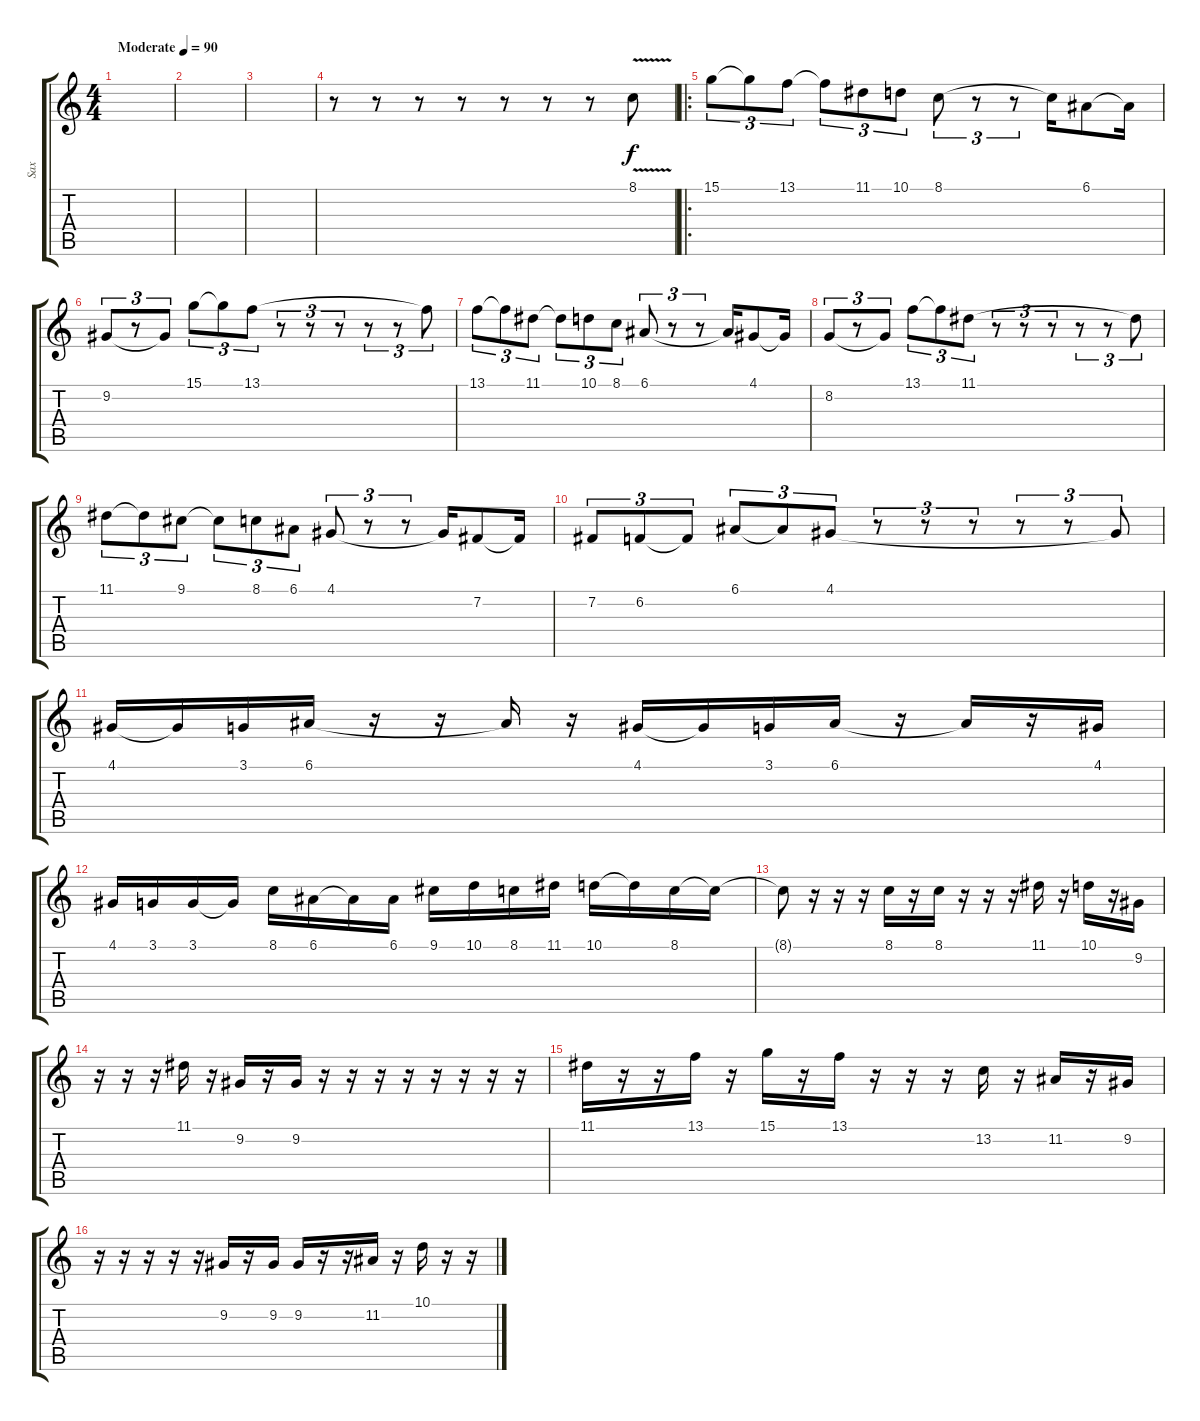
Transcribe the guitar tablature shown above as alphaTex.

\track ("Sax" "Sax") {instrument sopranosax}
\staff {score tabs}
\tuning (E4 B3 G3 D3 A2 E2) {hide}
\ts (4 4)
\tempo (90 "Moderate")
\clef g2
\ks c
|
|
|
r.8 r.8 r.8 r.8 r.8 r.8 r.8 8.1{v}.8 |
\ro
15.1.8{tu (3 2)} 15.1{t}.8{tu (3 2)} 13.1.8{tu (3 2)} 13.1{t}.8{tu (3 2)} 11.1.8{tu (3 2)} 10.1.8{tu (3 2)} 8.1.8{tu (3 2)} r.8{tu (3 2)} r.8{tu (3 2)} 8.1{t}.16 6.1.8 6.1{t}.16 |
9.2.8{tu (3 2)} r.8{tu (3 2)} 9.2{t}.8{tu (3 2)} 15.1.8{tu (3 2)} 15.1{t}.8{tu (3 2)} 13.1.8{tu (3 2)} r.8{tu (3 2)} r.8{tu (3 2)} r.8{tu (3 2)} r.8{tu (3 2)} r.8{tu (3 2)} 13.1{t}.8{tu (3 2)} |
13.1.8{tu (3 2)} 13.1{t}.8{tu (3 2)} 11.1.8{tu (3 2)} 11.1{t}.8{tu (3 2)} 10.1.8{tu (3 2)} 8.1.8{tu (3 2)} 6.1.8{tu (3 2)} r.8{tu (3 2)} r.8{tu (3 2)} 6.1{t}.16 4.1.8 4.1{t}.16 |
8.2.8{tu (3 2)} r.8{tu (3 2)} 8.2{t}.8{tu (3 2)} 13.1.8{tu (3 2)} 13.1{t}.8{tu (3 2)} 11.1.8{tu (3 2)} r.8{tu (3 2)} r.8{tu (3 2)} r.8{tu (3 2)} r.8{tu (3 2)} r.8{tu (3 2)} 11.1{t}.8{tu (3 2)} |
11.1.8{tu (3 2)} 11.1{t}.8{tu (3 2)} 9.1.8{tu (3 2)} 9.1{t}.8{tu (3 2)} 8.1.8{tu (3 2)} 6.1.8{tu (3 2)} 4.1.8{tu (3 2)} r.8{tu (3 2)} r.8{tu (3 2)} 4.1{t}.16 7.2.8 7.2{t}.16 |
7.2.8{tu (3 2)} 6.2.8{tu (3 2)} 6.2{t}.8{tu (3 2)} 6.1.8{tu (3 2)} 6.1{t}.8{tu (3 2)} 4.1.8{tu (3 2)} r.8{tu (3 2)} r.8{tu (3 2)} r.8{tu (3 2)} r.8{tu (3 2)} r.8{tu (3 2)} 4.1{t}.8{tu (3 2)} |
4.1.16 4.1{t}.16 3.1.16 6.1.16 r.16 r.16 6.1{t}.16 r.16 4.1.16 4.1{t}.16 3.1.16 6.1.16 r.16 6.1{t}.16 r.16 4.1.16 |
4.1.16 3.1.16 3.1.16 3.1{t}.16 8.1.16 6.1.16 6.1{t}.16 6.1.16 9.1.16 10.1.16 8.1.16 11.1.16 10.1.16 10.1{t}.16 8.1.16 8.1{t}.16 |
8.1{t}.8 r.16 r.16 r.16 8.1.16 r.16 8.1.16 r.16 r.16 r.16 11.1.16 r.16 10.1.16 r.16 9.2.16 |
r.16 r.16 r.16 11.1.16 r.16 9.2.16 r.16 9.2.16 r.16 r.16 r.16 r.16 r.16 r.16 r.16 r.16 |
11.1.16 r.16 r.16 13.1.16 r.16 15.1.16 r.16 13.1.16 r.16 r.16 r.16 13.2.16 r.16 11.2.16 r.16 9.2.16 |
r.16 r.16 r.16 r.16 r.16 9.2.16 r.16 9.2.16 9.2.16 r.16 r.16 11.2.16 r.16 10.1.16 r.16 r.16
